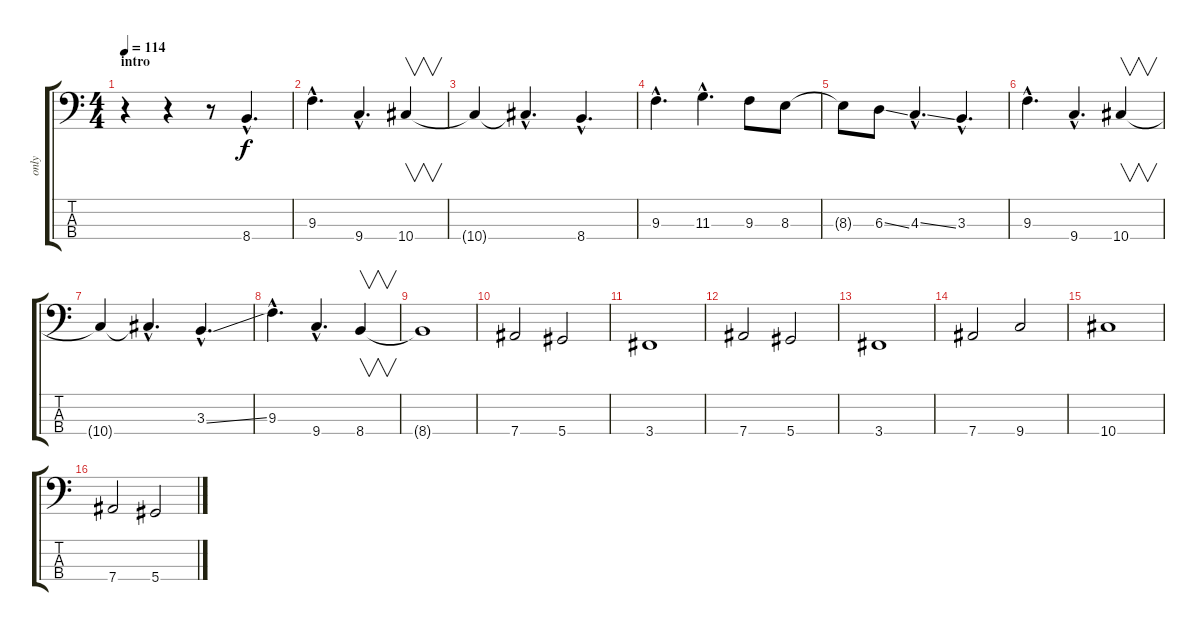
\track ("only" "only") {instrument electricbassfinger}
\staff {score tabs}
\tuning (Gb2 Db2 Ab1 Eb1) {hide}
\ts (4 4)
\section ("" "intro")
\tempo 114
\clef f4
\ks c
r.4{dy f instrument electricbassfinger} r.4 r.8 8.4{hac}.4{d} |
9.3{hac}.4{d} 9.4{hac}.4{d} 10.4.4{v} |
10.4{t}.4 10.4{hac t}.4{d} 8.4{hac}.4{d} |
9.3{hac}.4{d} 11.3{hac}.4{d} 9.3.8 8.3.8 |
8.3{t}.8 6.3{ss}.8 4.3{ss hac}.4{d} 3.3{hac}.4{d} |
9.3{hac}.4{d} 9.4{hac}.4{d} 10.4.4{v} |
10.4{t}.4 10.4{hac t}.4{d} 3.3{ss hac}.4{d} |
9.3{hac}.4{d} 9.4{hac}.4{d} 8.4.4{v} |
8.4{t}.1 |
7.4.2 5.4.2 |
3.4.1 |
7.4.2 5.4.2 |
3.4.1 |
7.4.2 9.4.2 |
10.4.1 |
7.4.2 5.4.2
